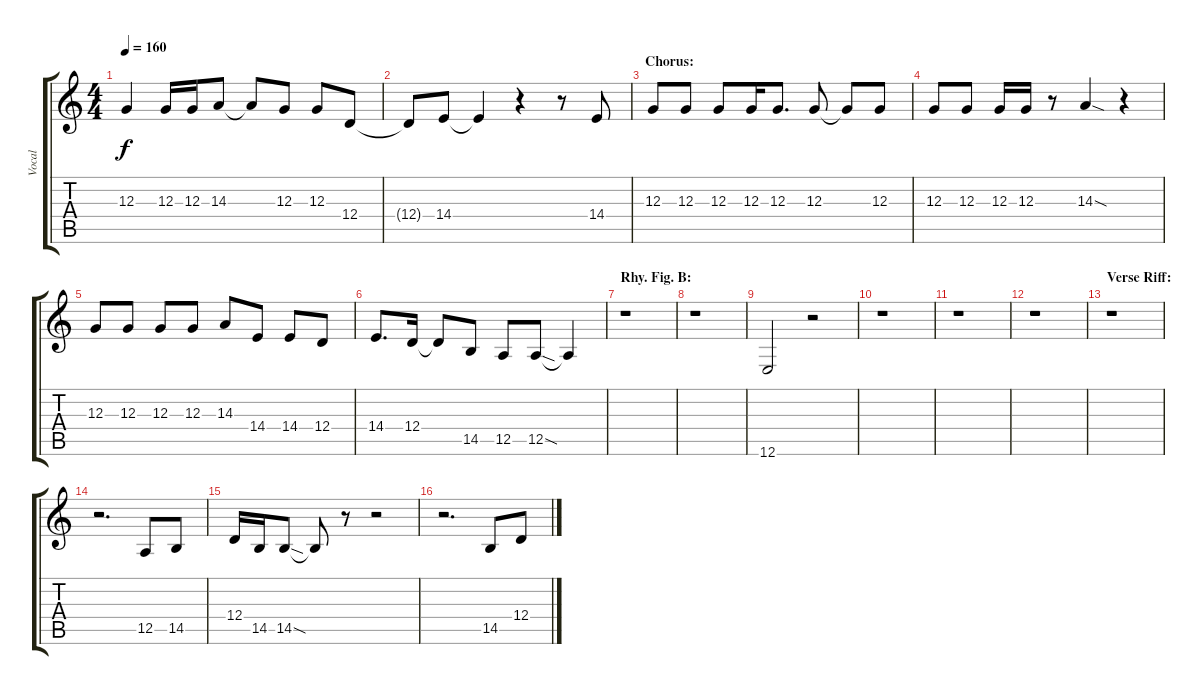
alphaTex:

\track ("Vocal" "Vocal") {instrument oboe}
\staff {score tabs}
\tuning (E4 B3 G3 D3 A2 E2) {hide}
\ts (4 4)
\tempo 160
\clef g2
\ks c
12.3.4{dy f} 12.3.16 12.3.16 14.3.8 14.3{t}.8 12.3.8 12.3.8 12.4.8 |
12.4{t}.8 14.4.8 14.4{t}.4 r.4 r.8 14.4.8 |
\section ("" "Chorus:")
12.3.8 12.3.8 12.3.8 12.3.16 12.3.8{d} 12.3.8 12.3{t}.8 12.3.8 |
12.3.8 12.3.8 12.3.16 12.3.16 r.8 14.3{sod}.4 r.4 |
12.3.8 12.3.8 12.3.8 12.3.8 14.3.8 14.4.8 14.4.8 12.4.8 |
14.4.8{d} 12.4.16 12.4{t}.8 14.5.8 12.5.8 12.5{sod}.8 12.5{t}.4 |
\section ("" "Rhy. Fig. B:")
r.1 |
r.1 |
12.6.2 r.2 |
r.1 |
r.1 |
r.1 |
\section ("" "Verse Riff:")
r.1 |
r.2{d} 12.5.8 14.5.8 |
12.4.16 14.5.16 14.5{sod}.8 14.5{t}.8 r.8 r.2 |
r.2{d} 14.5.8 12.4.8
